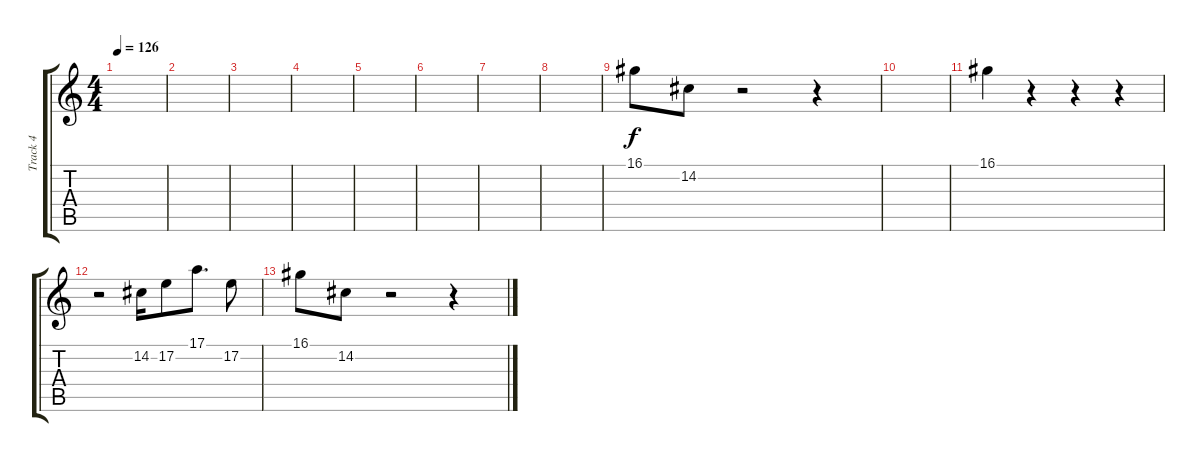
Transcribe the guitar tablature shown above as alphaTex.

\track ("Track 4" "Track 4") {instrument brightacousticpiano}
\staff {score tabs}
\tuning (E4 B3 G3 D3 A2 E2) {hide}
\ts (4 4)
\tempo 126
\clef g2
\ks c
|
|
|
|
|
|
|
|
16.1.8 14.2.8 r.2 r.4 |
|
16.1.4 r.4 r.4 r.4 |
r.2 14.2.16 17.2.8 17.1.8{d} 17.2.8 |
16.1.8 14.2.8 r.2 r.4
